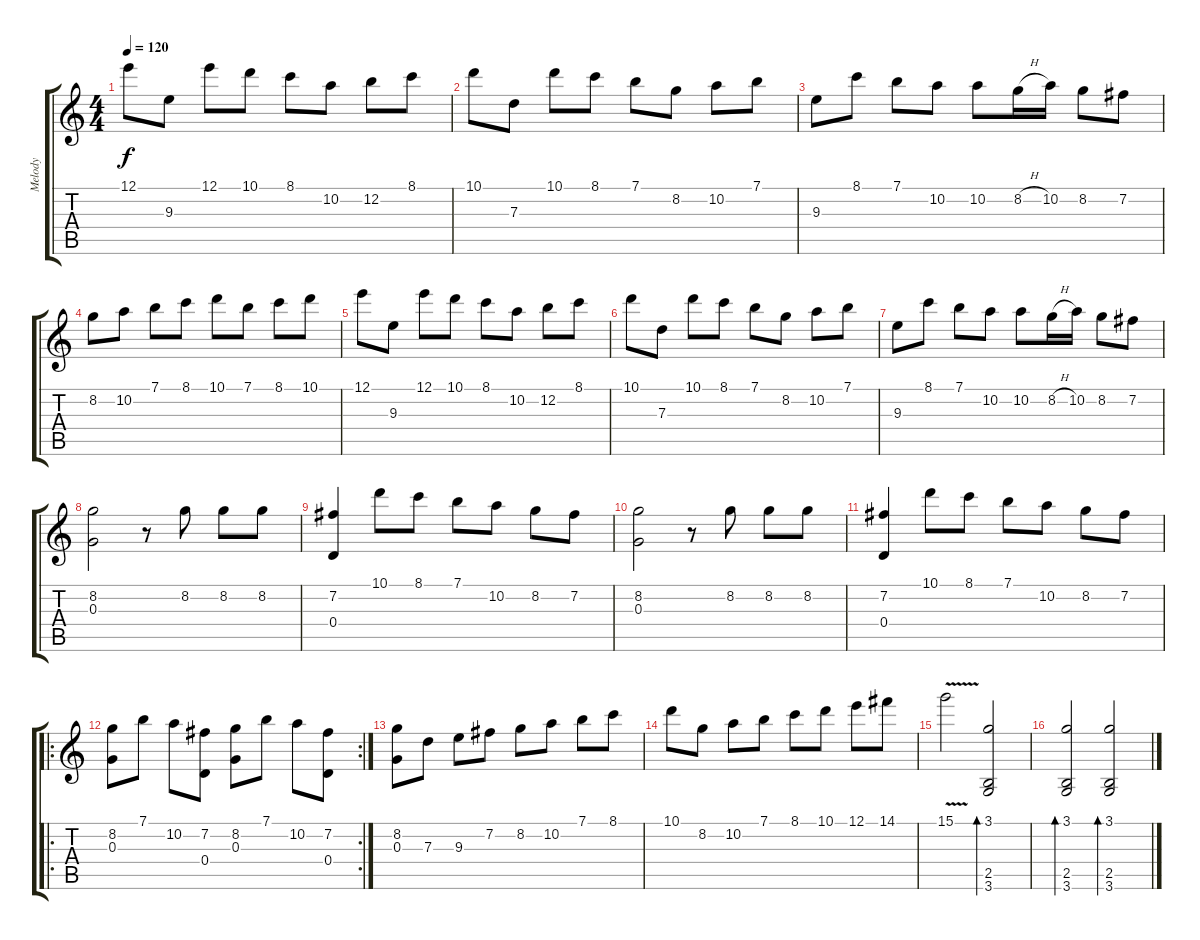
\track ("Melody" "Melody") {instrument acousticguitarsteel}
\staff {score tabs}
\tuning (E4 B3 G3 D3 A2 E2) {hide}
\ts (4 4)
\tempo 120
\clef g2
\ks c
12.1.8{dy f} 9.3.8 12.1.8 10.1.8 8.1.8 10.2.8 12.2.8 8.1.8 |
10.1.8 7.3.8 10.1.8 8.1.8 7.1.8 8.2.8 10.2.8 7.1.8 |
9.3.8 8.1.8 7.1.8 10.2.8 10.2.8 8.2{h}.16 10.2.16 8.2.8 7.2.8 |
8.2.8 10.2.8 7.1.8 8.1.8 10.1.8 7.1.8 8.1.8 10.1.8 |
12.1.8 9.3.8 12.1.8 10.1.8 8.1.8 10.2.8 12.2.8 8.1.8 |
10.1.8 7.3.8 10.1.8 8.1.8 7.1.8 8.2.8 10.2.8 7.1.8 |
9.3.8 8.1.8 7.1.8 10.2.8 10.2.8 8.2{h}.16 10.2.16 8.2.8 7.2.8 |
(8.2 0.3).2 r.8 8.2.8 8.2.8 8.2.8 |
(7.2 0.4).4 10.1.8 8.1.8 7.1.8 10.2.8 8.2.8 7.2.8 |
(8.2 0.3).2 r.8 8.2.8 8.2.8 8.2.8 |
(7.2 0.4).4 10.1.8 8.1.8 7.1.8 10.2.8 8.2.8 7.2.8 |
\ro
\rc 2
(8.2 0.3).8 7.1.8 10.2.8 (7.2 0.4).8 (8.2 0.3).8 7.1.8 10.2.8 (7.2 0.4).8 |
(8.2 0.3).8 7.3.8 9.3.8 7.2.8 8.2.8 10.2.8 7.1.8 8.1.8 |
10.1.8 8.2.8 10.2.8 7.1.8 8.1.8 10.1.8 12.1.8 14.1.8 |
15.1{v}.2 (3.1 2.5 3.6).2{bd 480} |
(3.1 2.5 3.6).2{bd 480} (3.1 2.5 3.6).2{bd 480}
